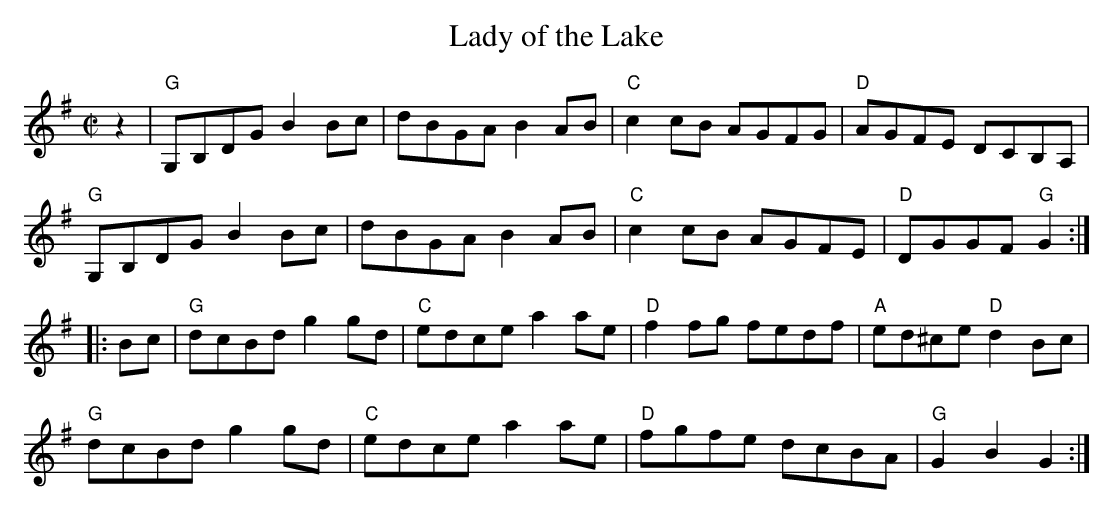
X:1
T: Lady of the Lake
M: C|
K: G
z2 |\
"G"G,B,DG B2Bc | dBGA B2AB | "C"c2cB AGFG | "D"AGFE DCB,A, |
"G"G,B,DG B2Bc | dBGA B2AB | "C"c2cB AGFE | "D"DGGF "G"G2 :|
|: Bc |\
"G"dcBd g2gd | "C"edce a2ae | "D"f2fg fedf | "A"ed^ce "D"d2Bc |
"G"dcBd g2gd | "C"edce a2ae | "D"fgfe dcBA | "G"G2B2 G2 :|
